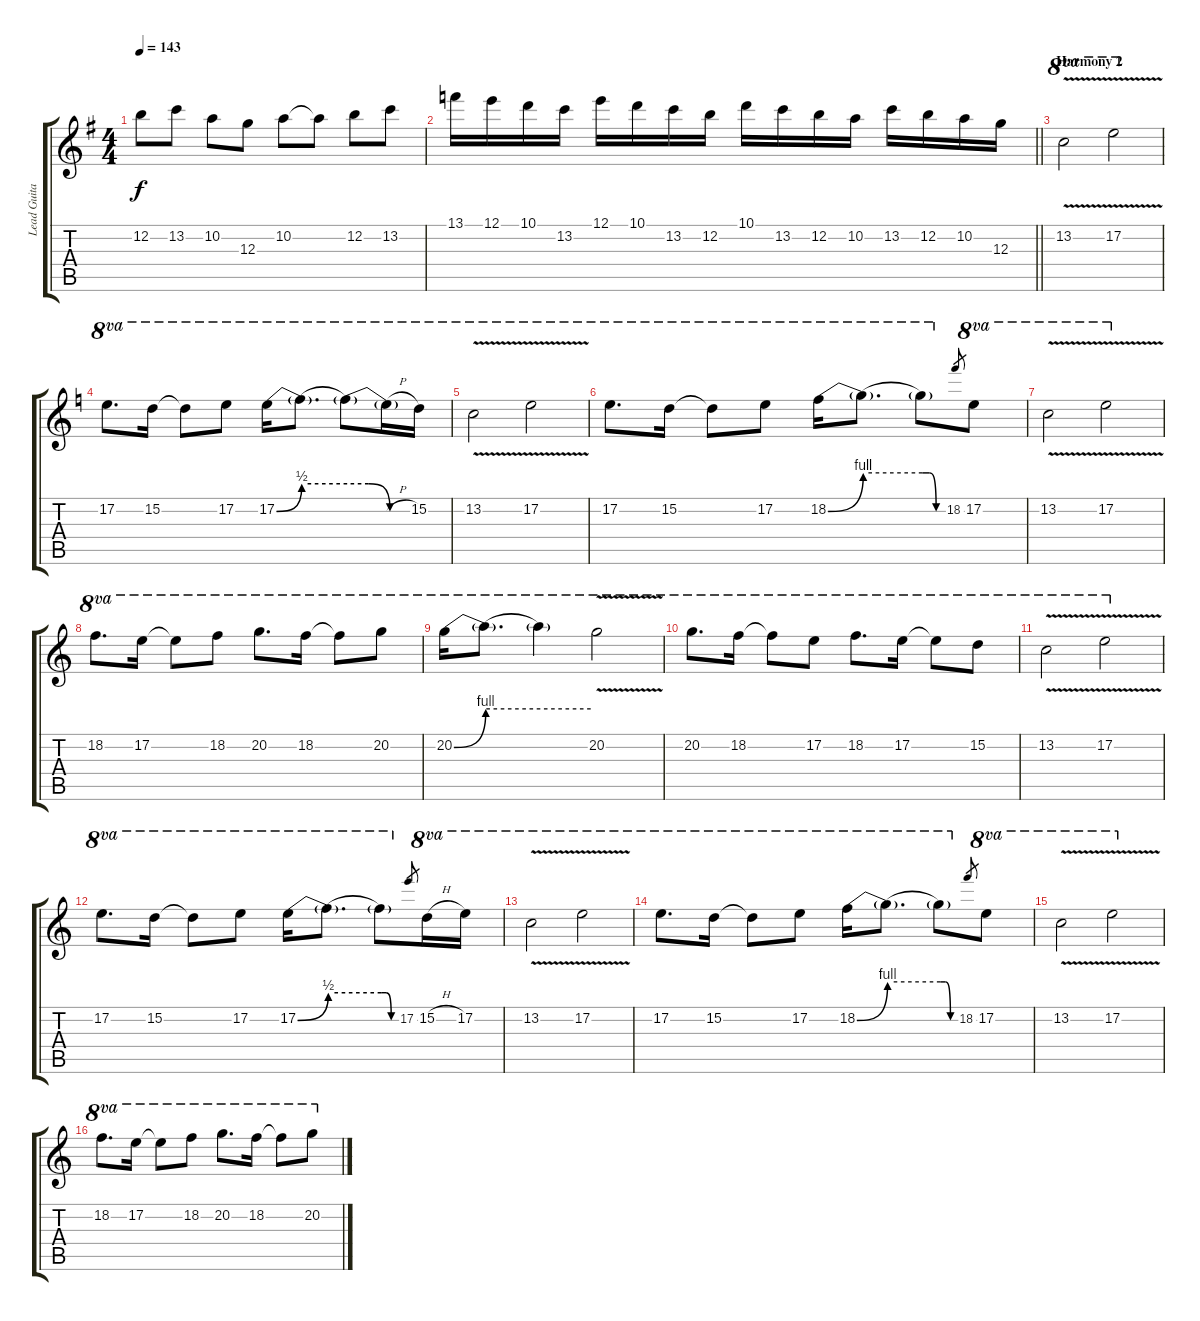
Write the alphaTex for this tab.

\track ("Lead Guitar 2 (Broderick)" "Lead Guita") {instrument distortionguitar}
\staff {score tabs}
\tuning (E4 B3 G3 D3 A2 E2) {hide}
\ts (4 4)
\tempo 143
\clef g2
\ks g
12.2.8{dy f} 13.2.8 10.2.8 12.3.8 10.2.8 10.2{t}.8 12.2.8 13.2.8 |
\barLineRight lightlight
13.1.16 12.1.16 10.1.16 13.2.16 12.1.16 10.1.16 13.2.16 12.2.16 10.1.16 13.2.16 12.2.16 10.2.16 13.2.16 12.2.16 10.2.16 12.3.16 |
\section ("" "Harmony 2")
13.2{v}.2{ot 8va} 17.2{v}.2{ot 8va} |
\ks c
17.2.8{d ot 8va} 15.2.16{ot 8va} 15.2{t}.8{ot 8va} 17.2.8{ot 8va} 17.2{be (bend 0 0 60 2)}.16{ot 8va} 17.2{be (hold 0 2 60 2) t}.8{d ot 8va} 17.2{be (custom 0 2 20 2 40 0 60 0) t}.8{ot 8va} 17.2{h t}.16{ot 8va} 15.2.16{ot 8va} |
13.2{v}.2{ot 8va} 17.2{v}.2{ot 8va} |
17.2.8{d ot 8va} 15.2.16{ot 8va} 15.2{t}.8{ot 8va} 17.2.8{ot 8va} 18.2{be (bend 0 0 60 4)}.16{ot 8va} 18.2{be (hold 0 4 60 4) t}.8{d ot 8va} 18.2{be (custom 0 4 20 4 40 0 60 0) t}.8{ot 8va} 18.2.8{gr} 17.2.8{ot 8va} |
13.2{v}.2{ot 8va} 17.2{v}.2{ot 8va} |
18.2.8{d ot 8va} 17.2.16{ot 8va} 17.2{t}.8{ot 8va} 18.2.8{ot 8va} 20.2.8{d ot 8va} 18.2.16{ot 8va} 18.2{t}.8{ot 8va} 20.2.8{ot 8va} |
20.2{be (bend 0 0 60 4)}.16{ot 8va} 20.2{be (hold 0 4 60 4) t}.8{d ot 8va} 20.2{t}.4{ot 8va} 20.2{v}.2{ot 8va} |
20.2.8{d ot 8va} 18.2.16{ot 8va} 18.2{t}.8{ot 8va} 17.2.8{ot 8va} 18.2.8{d ot 8va} 17.2.16{ot 8va} 17.2{t}.8{ot 8va} 15.2.8{ot 8va} |
13.2{v}.2{ot 8va} 17.2{v}.2{ot 8va} |
17.2.8{d ot 8va} 15.2.16{ot 8va} 15.2{t}.8{ot 8va} 17.2.8{ot 8va} 17.2{be (bend 0 0 60 2)}.16{ot 8va} 17.2{be (hold 0 2 60 2) t}.8{d ot 8va} 17.2{be (custom 0 2 20 2 40 0 60 0) t}.8{ot 8va} 17.2.8{gr} 15.2{h}.16{ot 8va} 17.2.16{ot 8va} |
13.2{v}.2{ot 8va} 17.2{v}.2{ot 8va} |
17.2.8{d ot 8va} 15.2.16{ot 8va} 15.2{t}.8{ot 8va} 17.2.8{ot 8va} 18.2{be (bend 0 0 60 4)}.16{ot 8va} 18.2{be (hold 0 4 60 4) t}.8{d ot 8va} 18.2{be (custom 0 4 20 4 40 0 60 0) t}.8{ot 8va} 18.2.8{gr} 17.2.8{ot 8va} |
13.2{v}.2{ot 8va} 17.2{v}.2{ot 8va} |
18.2.8{d ot 8va} 17.2.16{ot 8va} 17.2{t}.8{ot 8va} 18.2.8{ot 8va} 20.2.8{d ot 8va} 18.2.16{ot 8va} 18.2{t}.8{ot 8va} 20.2.8{ot 8va}
